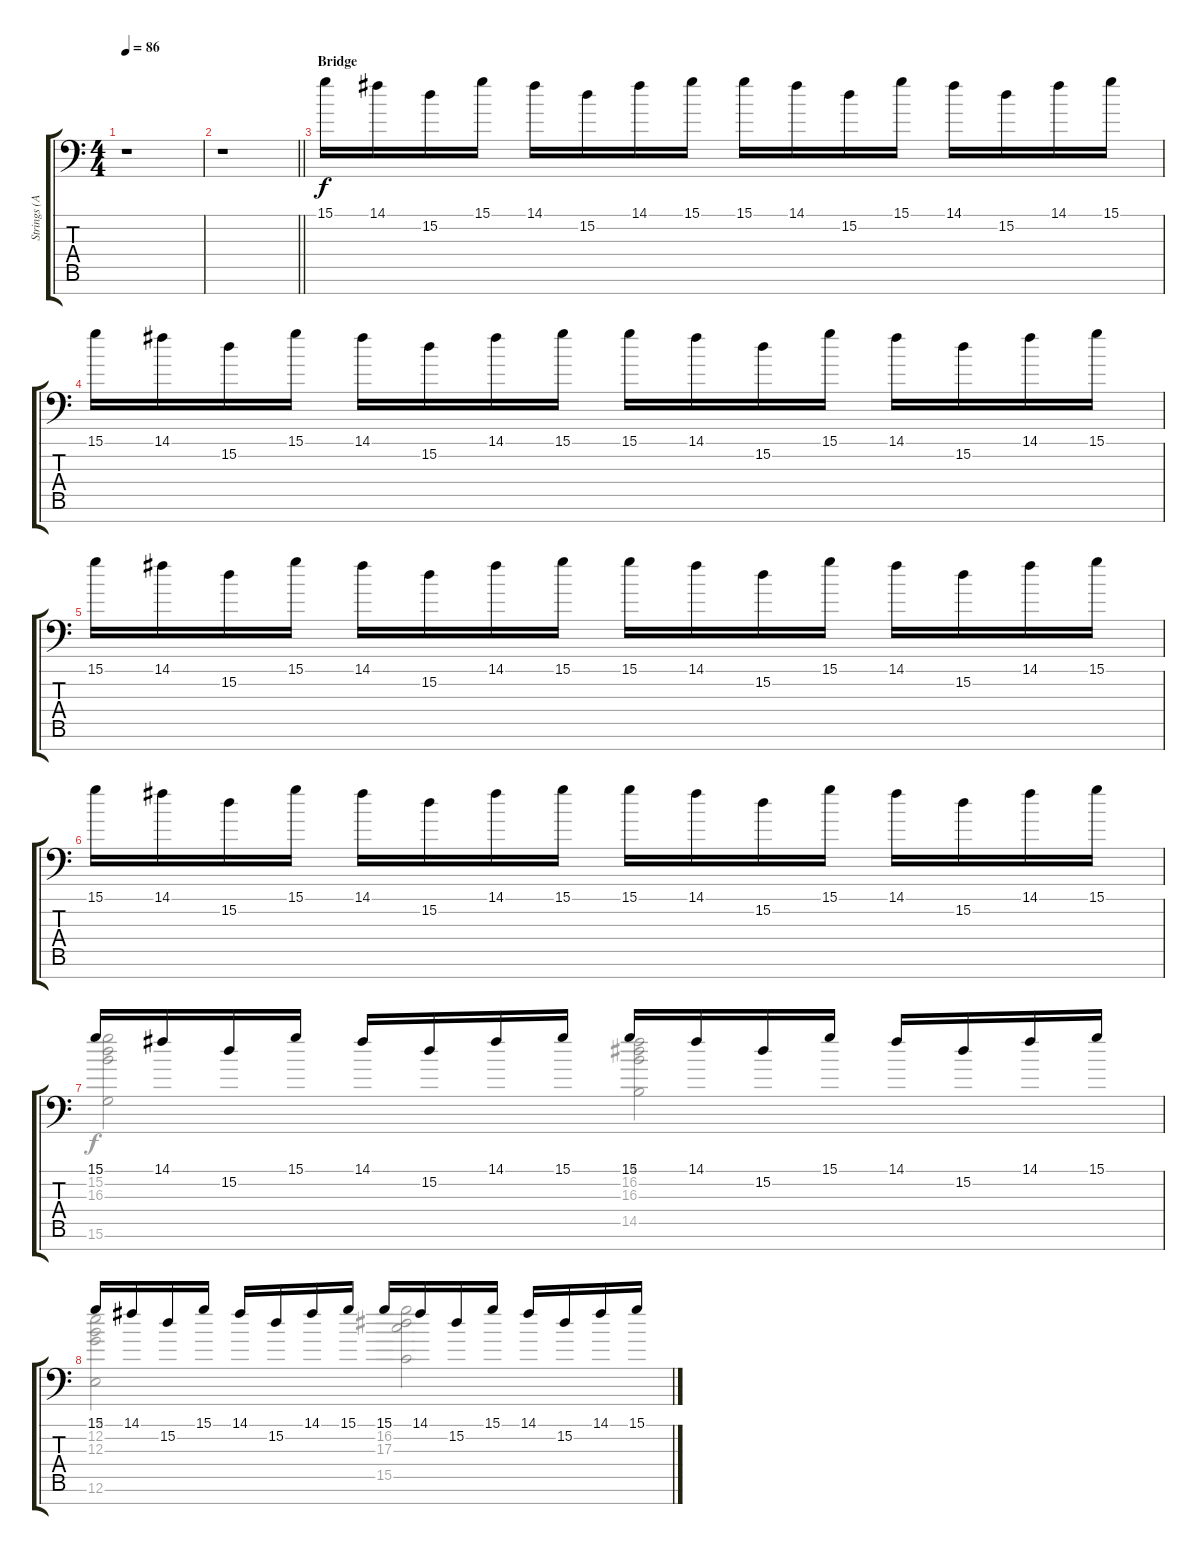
\track ("Strings (Ali)" "Strings (A") {instrument stringensemble1}
\staff {score tabs}
\tuning (E4 B3 G3 D3 A2 E2 G1) {hide}
\voice
\ts (4 4)
\tempo 86
\clef f4
\ks c
r.1{dy f} |
\barLineRight lightlight
r.1 |
\section ("" "Bridge")
15.1.16{volume 12} 14.1.16 15.2.16 15.1.16 14.1.16 15.2.16 14.1.16 15.1.16 15.1.16 14.1.16 15.2.16 15.1.16 14.1.16 15.2.16 14.1.16 15.1.16 |
15.1.16 14.1.16 15.2.16 15.1.16 14.1.16 15.2.16 14.1.16 15.1.16 15.1.16 14.1.16 15.2.16 15.1.16 14.1.16 15.2.16 14.1.16 15.1.16 |
15.1.16 14.1.16 15.2.16 15.1.16 14.1.16 15.2.16 14.1.16 15.1.16 15.1.16 14.1.16 15.2.16 15.1.16 14.1.16 15.2.16 14.1.16 15.1.16 |
15.1.16 14.1.16 15.2.16 15.1.16 14.1.16 15.2.16 14.1.16 15.1.16 15.1.16 14.1.16 15.2.16 15.1.16 14.1.16 15.2.16 14.1.16 15.1.16 |
15.1.16 14.1.16 15.2.16 15.1.16 14.1.16 15.2.16 14.1.16 15.1.16 15.1.16 14.1.16 15.2.16 15.1.16 14.1.16 15.2.16 14.1.16 15.1.16 |
15.1.16 14.1.16 15.2.16 15.1.16 14.1.16 15.2.16 14.1.16 15.1.16 15.1.16 14.1.16 15.2.16 15.1.16 14.1.16 15.2.16 14.1.16 15.1.16
\voice
\clef f4
\ottava regular
\simile none
\ks c
|
\barLineRight lightlight
|
|
|
|
|
(15.1 15.2 16.3 15.6).2 (14.1 16.2 16.3 14.5).2 |
(12.1 12.2 12.3 12.6).2 (15.1 16.2 17.3 15.5).2
